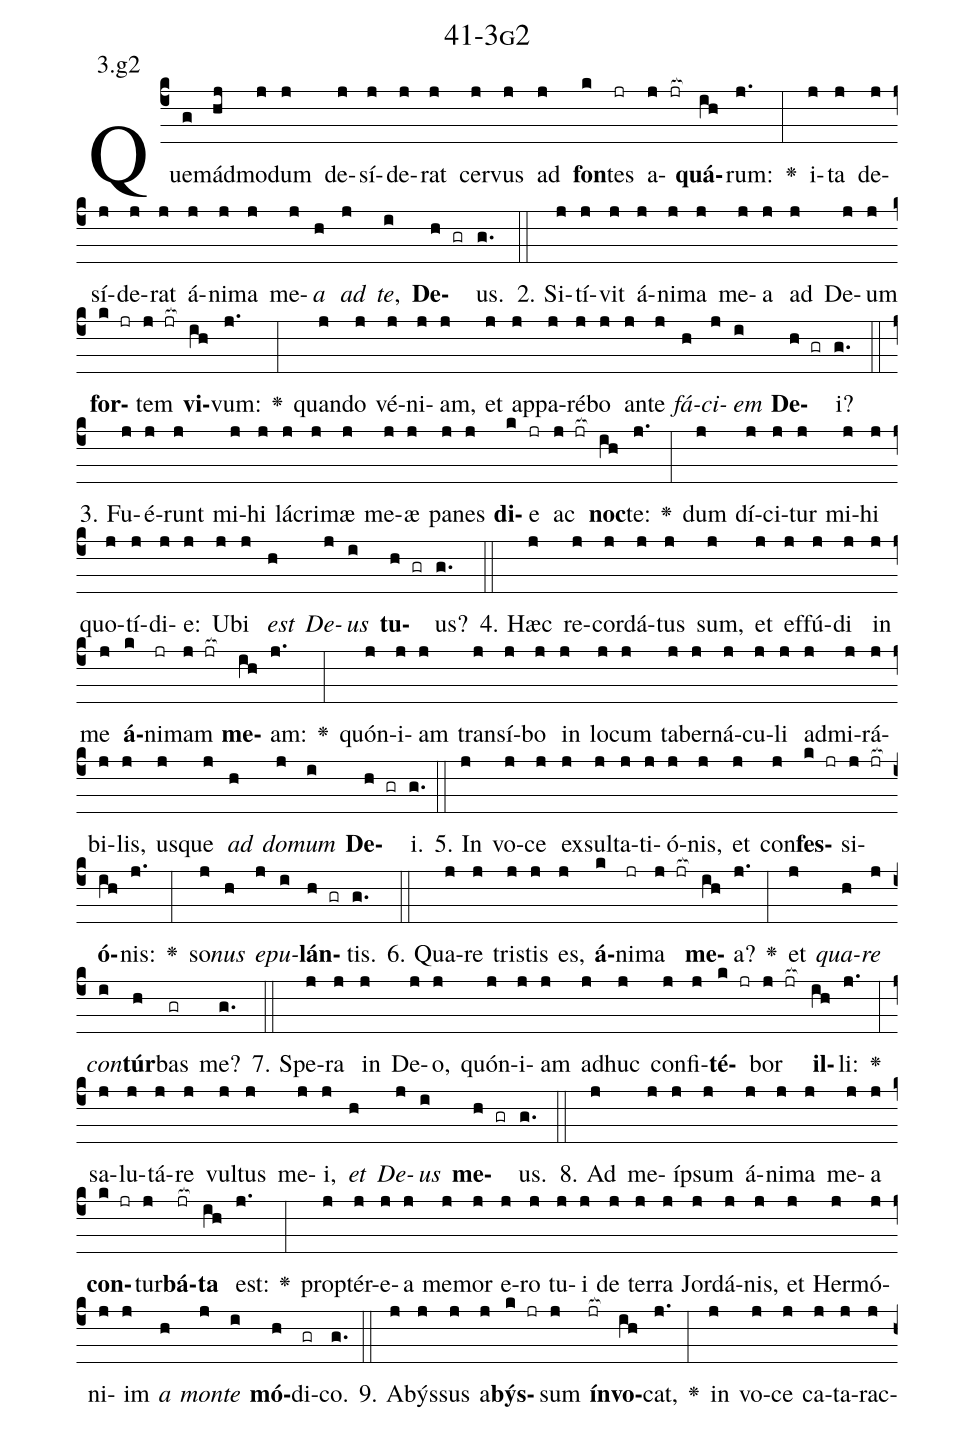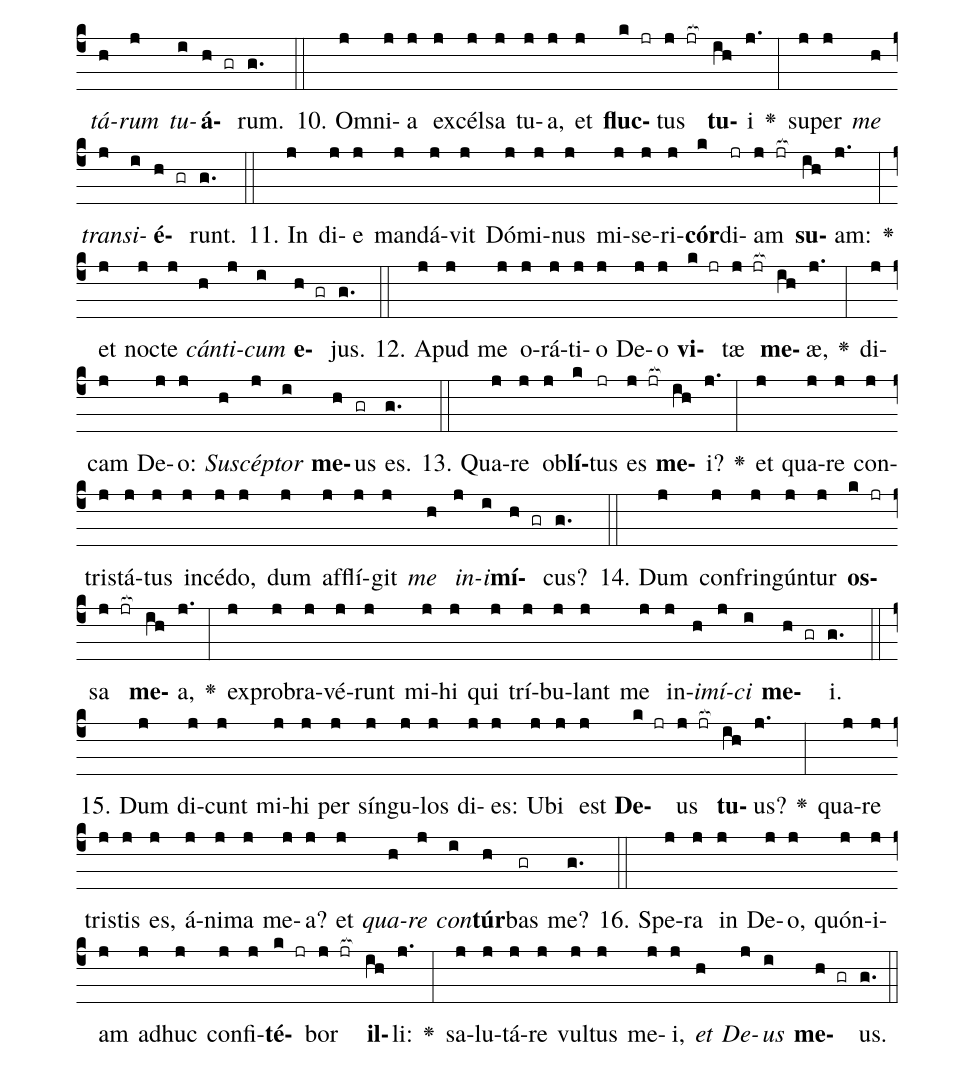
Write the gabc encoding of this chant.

name: 41-3g2;
annotation: 3.g2;
%%
(c4)Quem(g)ád(hj)mo(j)dum(j) de(j)sí(j)de(j)rat(j) cer(j)vus(j) ad(j) <b>fon</b>(k)tes(jr) a(j jr[ocb:1{])<b>quá</b>(ih[ocb:0}])rum:(j.) <v>\greheightstar</v>(:) i(j)ta(j) de(j)sí(j)de(j)rat(j) á(j)ni(j)ma(j) me(j)<i>a</i>(h) <i>ad</i>(j) <i>te</i>,(i) <b>De</b>(h gr)us.(g.) (::)
2. Si(j)tí(j)vit(j) á(j)ni(j)ma(j) me(j)a(j) ad(j) De(j)um(j) <b>for</b>(k jr)tem(j jr[ocb:1{]) <b>vi</b>(ih[ocb:0}])vum:(j.) <v>\greheightstar</v>(:) quan(j)do(j) vé(j)ni(j)am,(j) et(j) ap(j)pa(j)ré(j)bo(j) an(j)te(j) <i>fá</i>(h)<i>ci</i>(j)<i>em</i>(i) <b>De</b>(h gr)i?(g.) (::)
3. Fu(j)é(j)runt(j) mi(j)hi(j) lá(j)cri(j)mæ(j) me(j)æ(j) pa(j)nes(j) <b>di</b>(k)e(jr) ac(j jr[ocb:1{]) <b>noc</b>(ih[ocb:0}])te:(j.) <v>\greheightstar</v>(:) dum(j) dí(j)ci(j)tur(j) mi(j)hi(j) quo(j)tí(j)di(j)e:(j) U(j)bi(j) <i>est</i>(h) <i>De</i>(j)<i>us</i>(i) <b>tu</b>(h gr)us?(g.) (::)
4. Hæc(j) re(j)cor(j)dá(j)tus(j) sum,(j) et(j) ef(j)fú(j)di(j) in(j) me(j) <b>á</b>(k)ni(jr)mam(j jr[ocb:1{]) <b>me</b>(ih[ocb:0}])am:(j.) <v>\greheightstar</v>(:) quón(j)i(j)am(j) trans(j)í(j)bo(j) in(j) lo(j)cum(j) ta(j)ber(j)ná(j)cu(j)li(j) ad(j)mi(j)rá(j)bi(j)lis,(j) us(j)que(j) <i>ad</i>(h) <i>do</i>(j)<i>mum</i>(i) <b>De</b>(h gr)i.(g.) (::)
5. In(j) vo(j)ce(j) ex(j)sul(j)ta(j)ti(j)ó(j)nis,(j) et(j) con(j)<b>fes</b>(k jr)si(j jr[ocb:1{])<b>ó</b>(ih[ocb:0}])nis:(j.) <v>\greheightstar</v>(:) so(j)<i>nus</i>(h) <i>e</i>(j)<i>pu</i>(i)<b>lán</b>(h gr)tis.(g.) (::)
6. Qua(j)re(j) tris(j)tis(j) es,(j) <b>á</b>(k)ni(jr)ma(j jr[ocb:1{]) <b>me</b>(ih[ocb:0}])a?(j.) <v>\greheightstar</v>(:) et(j) <i>qua</i>(h)<i>re</i>(j) <i>con</i>(i)<b>túr</b>(h)bas(gr) me?(g.) (::)
7. Spe(j)ra(j) in(j) De(j)o,(j) quón(j)i(j)am(j) ad(j)huc(j) con(j)fi(j)<b>té</b>(k jr)bor(j jr[ocb:1{]) <b>il</b>(ih[ocb:0}])li:(j.) <v>\greheightstar</v>(:) sa(j)lu(j)tá(j)re(j) vul(j)tus(j) me(j)i,(j) <i>et</i>(h) <i>De</i>(j)<i>us</i>(i) <b>me</b>(h gr)us.(g.) (::)
8. Ad(j) me(j)íp(j)sum(j) á(j)ni(j)ma(j) me(j)a(j) <b>con</b>(k jr)tur(j)<b>bá</b>(jr[ocb:1{])<b>ta</b>(ih[ocb:0}]) est:(j.) <v>\greheightstar</v>(:) prop(j)tér(j)e(j)a(j) me(j)mor(j) e(j)ro(j) tu(j)i(j) de(j) ter(j)ra(j) Jor(j)dá(j)nis,(j) et(j) Her(j)mó(j)ni(j)im(j) <i>a</i>(h) <i>mon</i>(j)<i>te</i>(i) <b>mó</b>(h)di(gr)co.(g.) (::)
9. A(j)býs(j)sus(j) a(j)<b>býs</b>(k jr)sum(j) <b>ín</b>(jr[ocb:1{])<b>vo</b>(ih[ocb:0}])cat,(j.) <v>\greheightstar</v>(:) in(j) vo(j)ce(j) ca(j)ta(j)rac(j)<i>tá</i>(h)<i>rum</i>(j) <i>tu</i>(i)<b>á</b>(h gr)rum.(g.) (::)
10. Om(j)ni(j)a(j) ex(j)cél(j)sa(j) tu(j)a,(j) et(j) <b>fluc</b>(k jr)tus(j jr[ocb:1{]) <b>tu</b>(ih[ocb:0}])i(j.) <v>\greheightstar</v>(:) su(j)per(j) <i>me</i>(h) <i>trans</i>(j)<i>i</i>(i)<b>é</b>(h gr)runt.(g.) (::)
11. In(j) di(j)e(j) man(j)dá(j)vit(j) Dó(j)mi(j)nus(j) mi(j)se(j)ri(j)<b>cór</b>(k)di(jr)am(j jr[ocb:1{]) <b>su</b>(ih[ocb:0}])am:(j.) <v>\greheightstar</v>(:) et(j) noc(j)te(j) <i>cán</i>(h)<i>ti</i>(j)<i>cum</i>(i) <b>e</b>(h gr)jus.(g.) (::)
12. A(j)pud(j) me(j) o(j)rá(j)ti(j)o(j) De(j)o(j) <b>vi</b>(k jr)tæ(j jr[ocb:1{]) <b>me</b>(ih[ocb:0}])æ,(j.) <v>\greheightstar</v>(:) di(j)cam(j) De(j)o:(j) <i>Su</i>(h)<i>scép</i>(j)<i>tor</i>(i) <b>me</b>(h)us(gr) es.(g.) (::)
13. Qua(j)re(j) ob(j)<b>lí</b>(k)tus(jr) es(j jr[ocb:1{]) <b>me</b>(ih[ocb:0}])i?(j.) <v>\greheightstar</v>(:) et(j) qua(j)re(j) con(j)tris(j)tá(j)tus(j) in(j)cé(j)do,(j) dum(j) af(j)flí(j)git(j) <i>me</i>(h) <i>in</i>(j)<i>i</i>(i)<b>mí</b>(h gr)cus?(g.) (::)
14. Dum(j) con(j)frin(j)gún(j)tur(j) <b>os</b>(k jr)sa(j jr[ocb:1{]) <b>me</b>(ih[ocb:0}])a,(j.) <v>\greheightstar</v>(:) ex(j)pro(j)bra(j)vé(j)runt(j) mi(j)hi(j) qui(j) trí(j)bu(j)lant(j) me(j) in(j)<i>i</i>(h)<i>mí</i>(j)<i>ci</i>(i) <b>me</b>(h gr)i.(g.) (::)
15. Dum(j) di(j)cunt(j) mi(j)hi(j) per(j) sín(j)gu(j)los(j) di(j)es:(j) U(j)bi(j) est(j) <b>De</b>(k jr)us(j jr[ocb:1{]) <b>tu</b>(ih[ocb:0}])us?(j.) <v>\greheightstar</v>(:) qua(j)re(j) tris(j)tis(j) es,(j) á(j)ni(j)ma(j) me(j)a?(j) et(j) <i>qua</i>(h)<i>re</i>(j) <i>con</i>(i)<b>túr</b>(h)bas(gr) me?(g.) (::)
16. Spe(j)ra(j) in(j) De(j)o,(j) quón(j)i(j)am(j) ad(j)huc(j) con(j)fi(j)<b>té</b>(k jr)bor(j jr[ocb:1{]) <b>il</b>(ih[ocb:0}])li:(j.) <v>\greheightstar</v>(:) sa(j)lu(j)tá(j)re(j) vul(j)tus(j) me(j)i,(j) <i>et</i>(h) <i>De</i>(j)<i>us</i>(i) <b>me</b>(h gr)us.(g.) (::)
